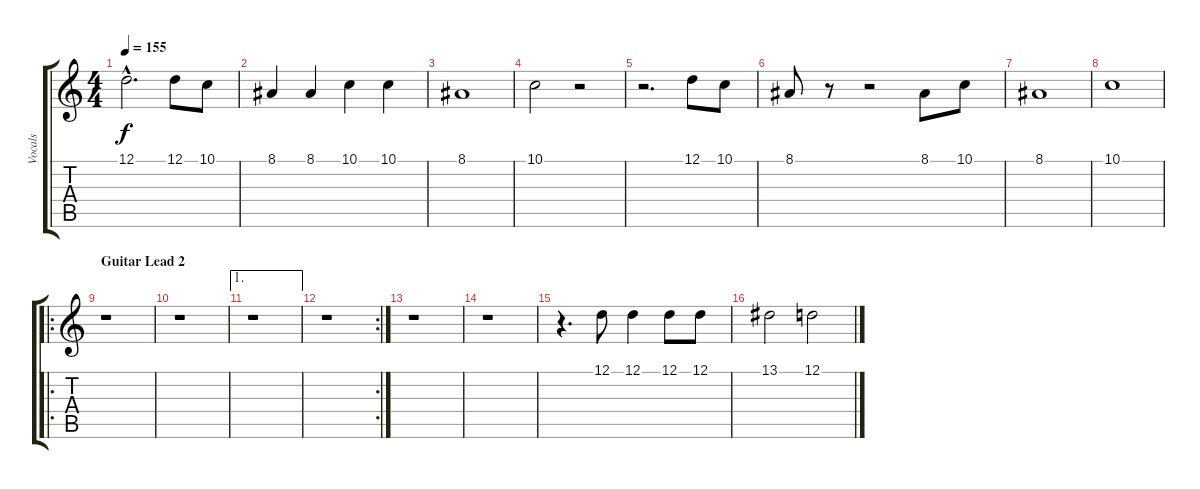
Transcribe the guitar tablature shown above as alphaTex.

\track ("Vocals" "Vocals") {instrument sopranosax}
\staff {score tabs}
\tuning (D4 A3 F3 C3 G2 D2) {hide}
\ts (4 4)
\tempo 155
\clef g2
\ks c
12.1{hac}.2{d dy f volume 16} 12.1.8 10.1.8 |
8.1.4 8.1.4 10.1.4 10.1.4 |
8.1.1 |
10.1.2 r.2 |
r.2{d} 12.1.8 10.1.8 |
8.1.8 r.8 r.2 8.1.8 10.1.8 |
8.1.1 |
10.1.1 |
\ro
\section ("" "Guitar Lead 2")
r.1 |
r.1 |
\ae 1
r.1 |
\rc 2
r.1 |
r.1 |
r.1 |
r.4{d volume 16} 12.1.8 12.1.4 12.1.8 12.1.8 |
13.1.2 12.1.2
